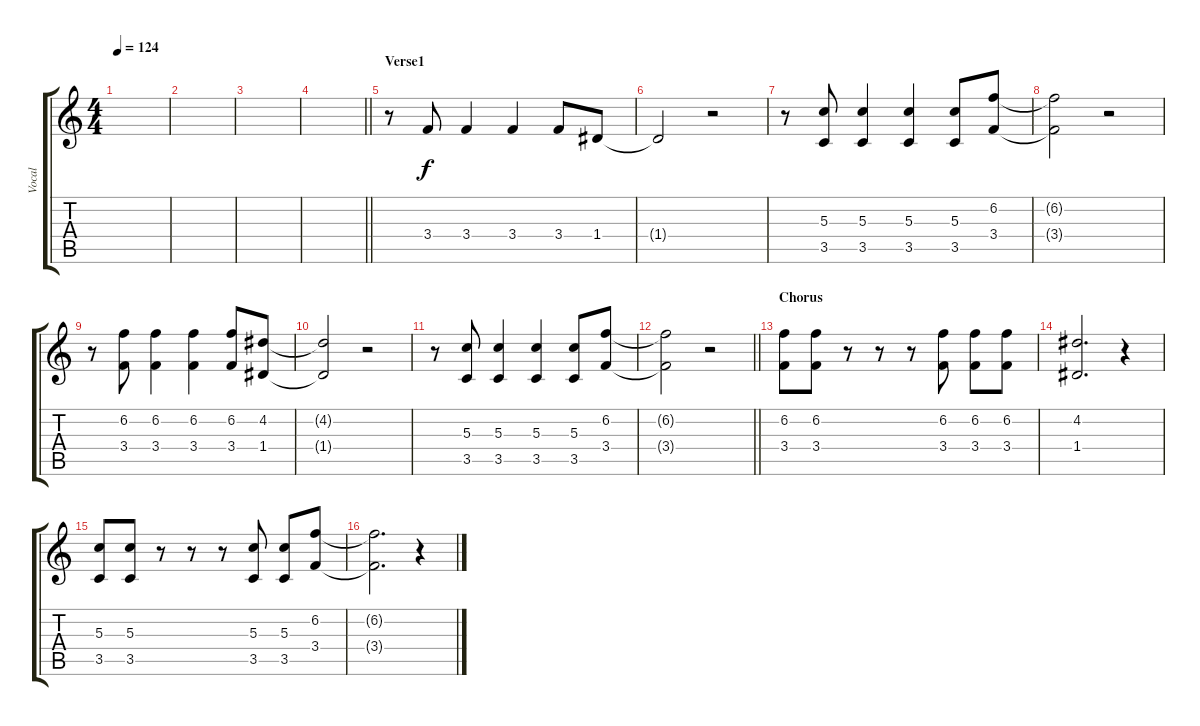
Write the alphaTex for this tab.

\track ("Vocal" "Vocal") {instrument banjo}
\staff {score tabs}
\tuning (E4 B3 G3 D3 A2 E2) {hide}
\displaytranspose 12
\ts (4 4)
\tempo 124
\clef g2
\ks c
|
|
|
\barLineRight lightlight
|
\section ("" "Verse1")
r.8 3.4.8 3.4.4 3.4.4 3.4.8 1.4.8 |
1.4{t}.2 r.2 |
r.8 (5.3 3.5).8 (5.3 3.5).4 (5.3 3.5).4 (5.3 3.5).8 (6.2 3.4).8 |
(6.2{t} 3.4{t}).2 r.2 |
r.8 (6.2 3.4).8 (6.2 3.4).4 (6.2 3.4).4 (6.2 3.4).8 (4.2 1.4).8 |
(4.2{t} 1.4{t}).2 r.2 |
r.8 (5.3 3.5).8 (5.3 3.5).4 (5.3 3.5).4 (5.3 3.5).8 (6.2 3.4).8 |
\barLineRight lightlight
(6.2{t} 3.4{t}).2 r.2 |
\section ("" "Chorus")
(6.2 3.4).8 (6.2 3.4).8 r.8 r.8 r.8 (6.2 3.4).8 (6.2 3.4).8 (6.2 3.4).8 |
(4.2 1.4).2{d} r.4 |
(5.3 3.5).8 (5.3 3.5).8 r.8 r.8 r.8 (5.3 3.5).8 (5.3 3.5).8 (6.2 3.4).8 |
(6.2{t} 3.4{t}).2{d} r.4
